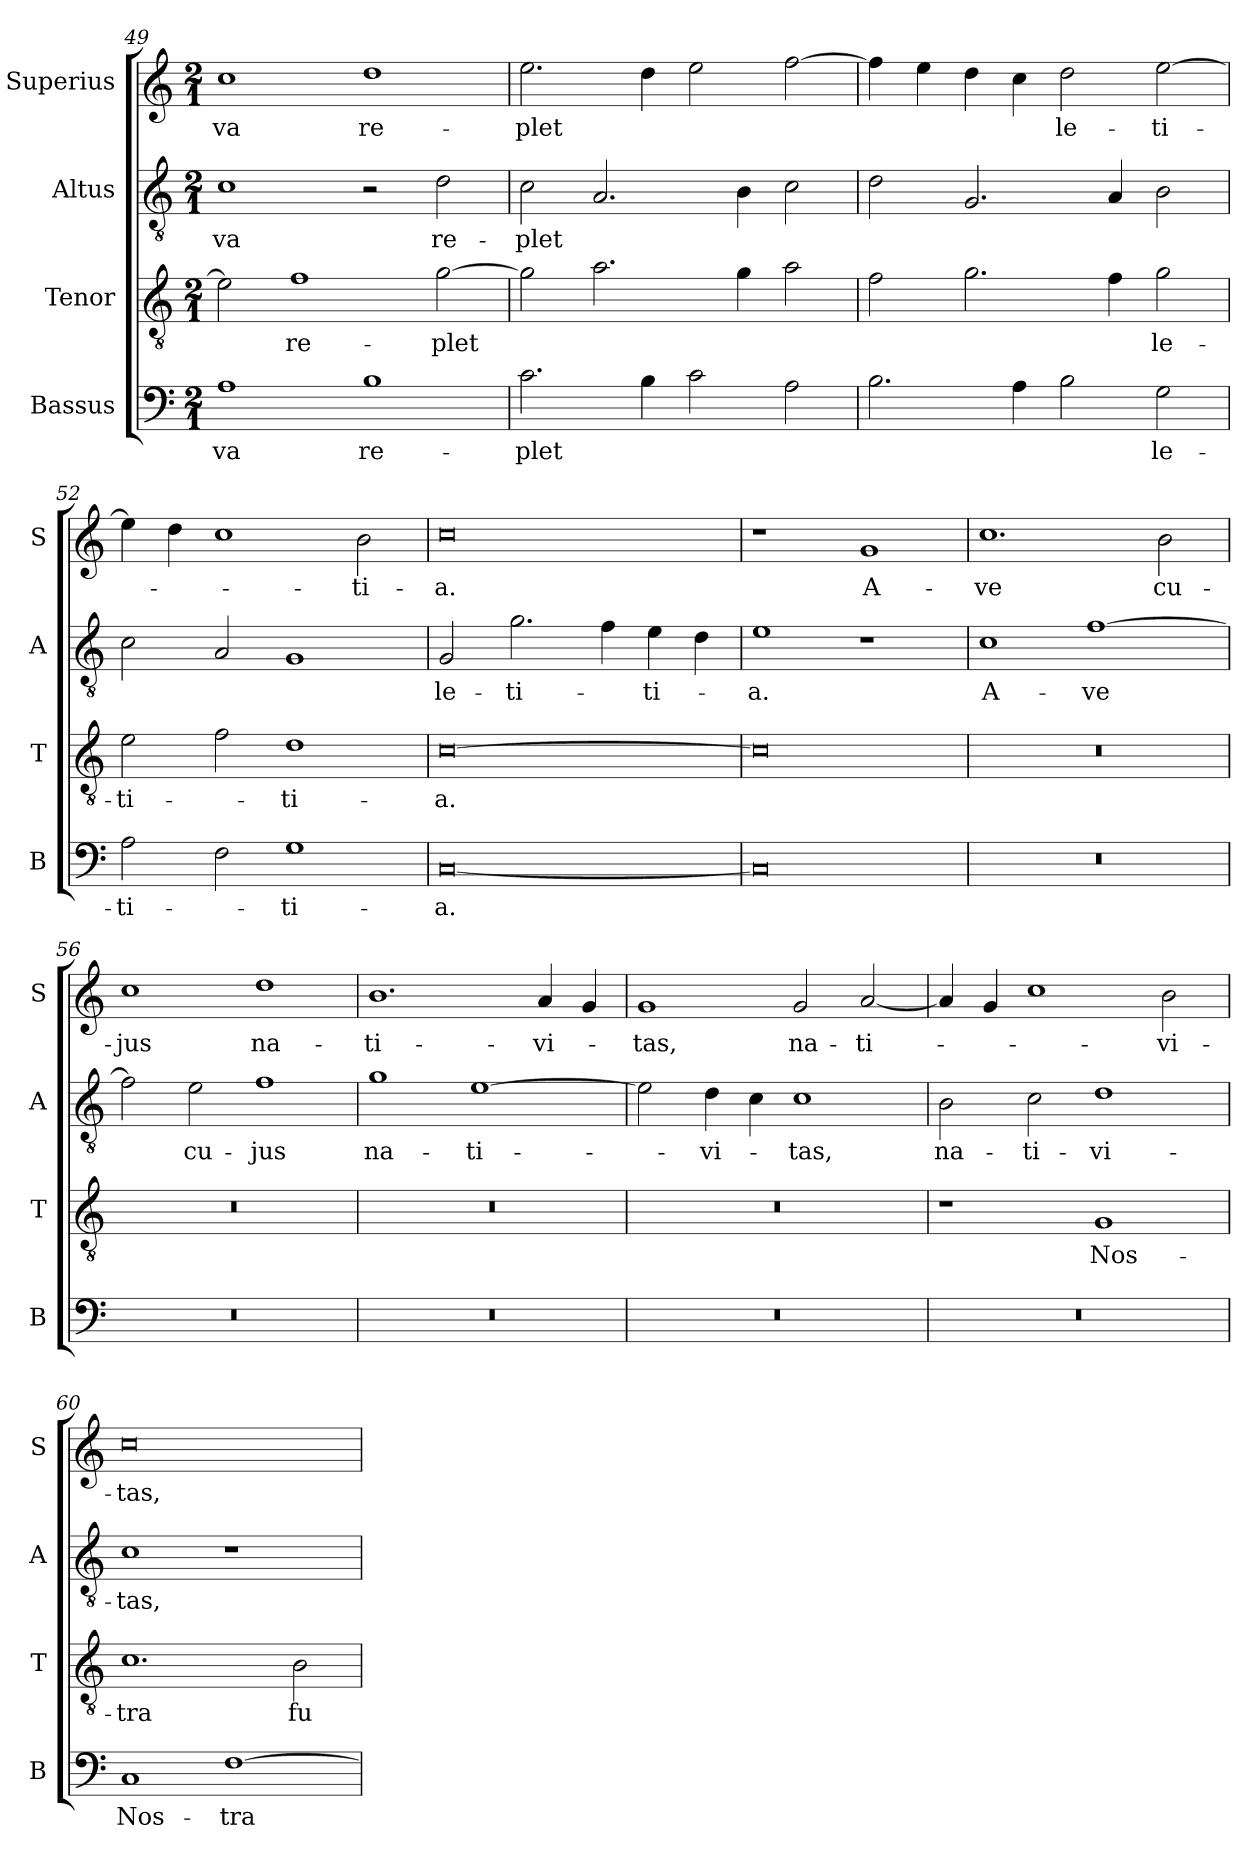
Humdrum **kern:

**kern	**text	**kern	**text	**kern	**text	**kern	**text
*part4	*part4	*part3	*part3	*part2	*part2	*part1	*part1
*staff4	*staff4	*staff3	*staff3	*staff2	*staff2	*staff1	*staff1
*I"Bassus	*	*I"Tenor	*	*I"Altus	*	*I"Superius	*
*I'B	*	*I'T	*	*I'A	*	*I'S	*
*clefF4	*	*clefGv2	*	*clefGv2	*	*clefG2	*
*k[]	*	*k[]	*	*k[]	*	*k[]	*
*M2/1	*	*M2/1	*	*M2/1	*	*M2/1	*
=49	=49	=49	=49	=49	=49	=49	=49
1A	-va	2e\]	.	1c	-va	1cc	-va
.	.	1f	re-	.	.	.	.
1B	re-	.	.	2r	.	1dd	re-
.	.	[2g\	-plet	2d\	re-	.	.
=50	=50	=50	=50	=50	=50	=50	=50
2.c\	-plet	2g\]	.	2c\	-plet	2.ee\	-plet
.	.	2.a\	.	2.A/	.	.	.
4B\	.	.	.	.	.	4dd\	.
2c\	.	.	.	.	.	2ee\	.
.	.	4g\	.	4B\	.	.	.
2A\	.	2a\	.	2c\	.	[2ff\	.
=51	=51	=51	=51	=51	=51	=51	=51
2.B\	.	2f\	.	2d\	.	4ff\]	.
.	.	.	.	.	.	4ee\	.
.	.	2.g\	.	2.G/	.	4dd\	.
4A\	.	.	.	.	.	4cc\	.
2B\	.	.	.	.	.	2dd\	le-
.	.	4f\	.	4A/	.	.	.
2G\	le-	2g\	le-	2B\	.	[2ee\	-ti-
=52	=52	=52	=52	=52	=52	=52	=52
2A\	-ti-	2e\	-ti-	2c\	.	4ee\]	.
.	.	.	.	.	.	4dd\	.
2F\	.	2f\	.	2A/	.	1cc	.
1G	-ti-	1d	-ti-	1G	.	.	.
.	.	.	.	.	.	2b\	-ti-
=53	=53	=53	=53	=53	=53	=53	=53
[0C	-a.	[0c	-a.	2G/	le-	0cc	-a.
.	.	.	.	2.g\	-ti-	.	.
.	.	.	.	4f\	.	.	.
.	.	.	.	4e\	-ti-	.	.
.	.	.	.	4d\	.	.	.
=54	=54	=54	=54	=54	=54	=54	=54
0C]	.	0c]	.	1e	-a.	1r	.
.	.	.	.	1r	.	1g	A-
=55	=55	=55	=55	=55	=55	=55	=55
0r	.	0r	.	1c	A-	1.cc	-ve
.	.	.	.	[1f	-ve	.	.
.	.	.	.	.	.	2b\	cu-
=56	=56	=56	=56	=56	=56	=56	=56
0r	.	0r	.	2f\]	.	1cc	-jus
.	.	.	.	2e\	cu-	.	.
.	.	.	.	1f	-jus	1dd	na-
=57	=57	=57	=57	=57	=57	=57	=57
0r	.	0r	.	1g	na-	1.b	-ti-
.	.	.	.	[1e	-ti-	.	.
.	.	.	.	.	.	4a/	-vi-
.	.	.	.	.	.	4g/	.
=58	=58	=58	=58	=58	=58	=58	=58
0r	.	0r	.	2e\]	.	1g	-tas,
.	.	.	.	4d\	-vi-	.	.
.	.	.	.	4c\	.	.	.
.	.	.	.	1c	-tas,	2g/	na-
.	.	.	.	.	.	[2a/	-ti-
=59	=59	=59	=59	=59	=59	=59	=59
0r	.	1r	.	2B\	na-	4a/]	.
.	.	.	.	.	.	4g/	.
.	.	.	.	2c\	-ti-	1cc	.
.	.	1G	Nos-	1d	-vi-	.	.
.	.	.	.	.	.	2b\	-vi-
=60	=60	=60	=60	=60	=60	=60	=60
1C	Nos-	1.c	-tra	1c	-tas,	0cc	-tas,
[1F	-tra	.	.	1r	.	.	.
.	.	2B\	fu-	.	.	.	.
=	=	=	=	=	=	=	=
*-	*-	*-	*-	*-	*-	*-	*-
